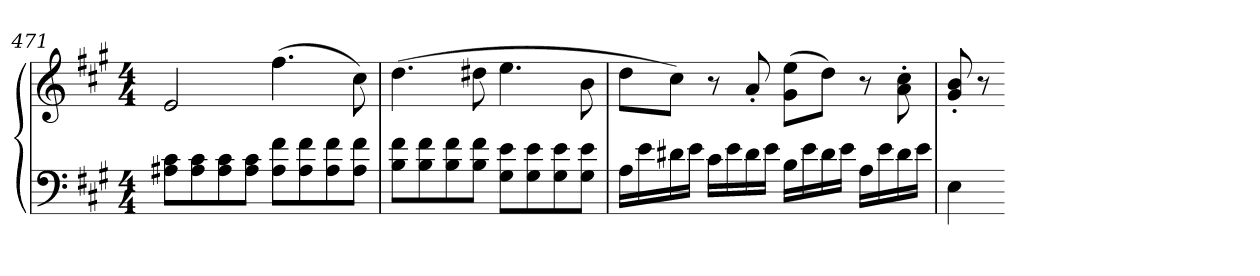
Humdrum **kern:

**kern	**kern
*part1	*part1
*staff2	*staff1
*clefF4	*clefG2
*k[f#c#g#]	*k[f#c#g#]
*A:	*A:
*M4/4	*M4/4
=471	=471
8A#X 8c#L	2e
8A# 8c#	.
8A# 8c#	.
8A# 8c#J	.
8A# 8f#L	(4.ff#
8A# 8f#	.
8A# 8f#	.
8A# 8f#J	8cc#)
=472	=472
8B 8f#L	(4.dd
8B 8f#	.
8B 8f#	.
8B 8f#J	8dd#X
8G# 8eL	4.ee
8G# 8e	.
8G# 8e	.
8G# 8eJ	8b
=473	=473
16ALL	8ddL
16e	.
16d#X	8cc#J)
16eJJ	.
16c#LL	8r
16e	.
16d#	8a'
16eJJ	.
16BLL	(8g# 8eeL
16e	.
16d#	8ddJ)
16eJJ	.
16ALL	8r
16e	.
16d#	8a' 8cc#'
16eJJ	.
=474	=474
4E	8g#' 8b'
.	8r
=-	=-
*-	*-
